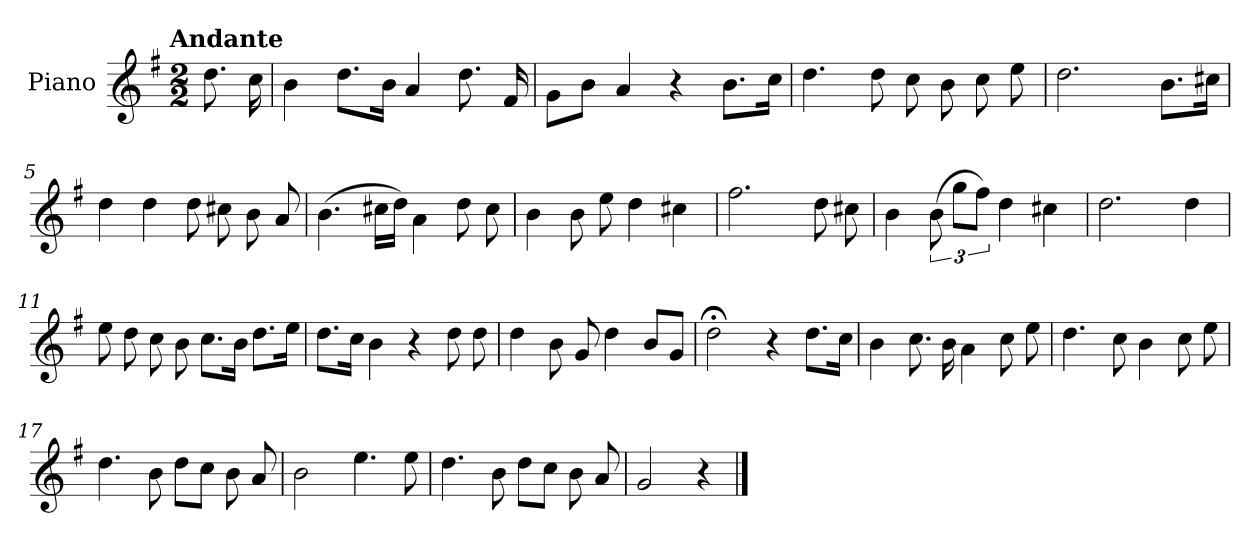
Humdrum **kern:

**kern
*part1
*staff1
*I"Piano
*I'Pno.
*clefG2
*k[f#]
!!LO:TX:omd:t=Andante
*M2/2
*MM92
=
8.dd\
16cc\
=1
4b\
8.dd\L
16b\Jk
4a/
8.dd\
16f#/
=2
8g\L
8b\J
4a/
4r
8.b\L
16cc\Jk
!!LO:LB:g=z
=3
4.dd\
8dd\
8cc\
8b\
8cc\
8ee\
=4
2.dd\
8.b\L
16cc#X\Jk
=5
4dd\
4dd\
8dd\
8cc#X\
8b\
8a/
=6
(>4.b\
16cc#X\LL
16dd\JJ)
4a\
8dd\
8cc#\
!!LO:LB:g=z
=7
4b\
8b\
8ee\
4dd\
4cc#X\
=8
2.ff#\
8dd\
8cc#X\
=9
4b\
(>12b\
12gg\L
12ff#\J)
4dd\
4cc#X\
=10
2.dd\
4dd\
=11
8ee\
8dd\
8cc\
8b\
8.cc\L
16b\Jk
8.dd\L
16ee\Jk
!!LO:LB:g=z
=12
8.dd\L
16cc\Jk
4b\
4r
8dd\
8dd\
=13
4dd\
8b\
8g/
4dd\
8b/L
8g/J
=14
2dd;<\
4r
8.dd\L
16cc\Jk
=15
4b\
8.cc\
16b\
4a\
8cc\
8ee\
!!LO:LB:g=z
=16
4.dd\
8cc\
4b\
8cc\
8ee\
=17
4.dd\
8b\
8dd\L
8cc\J
8b\
8a/
=18
2b\
4.ee\
8ee\
=19
4.dd\
8b\
8dd\L
8cc\J
8b\
8a/
=20
2g/
4r
==
*-
